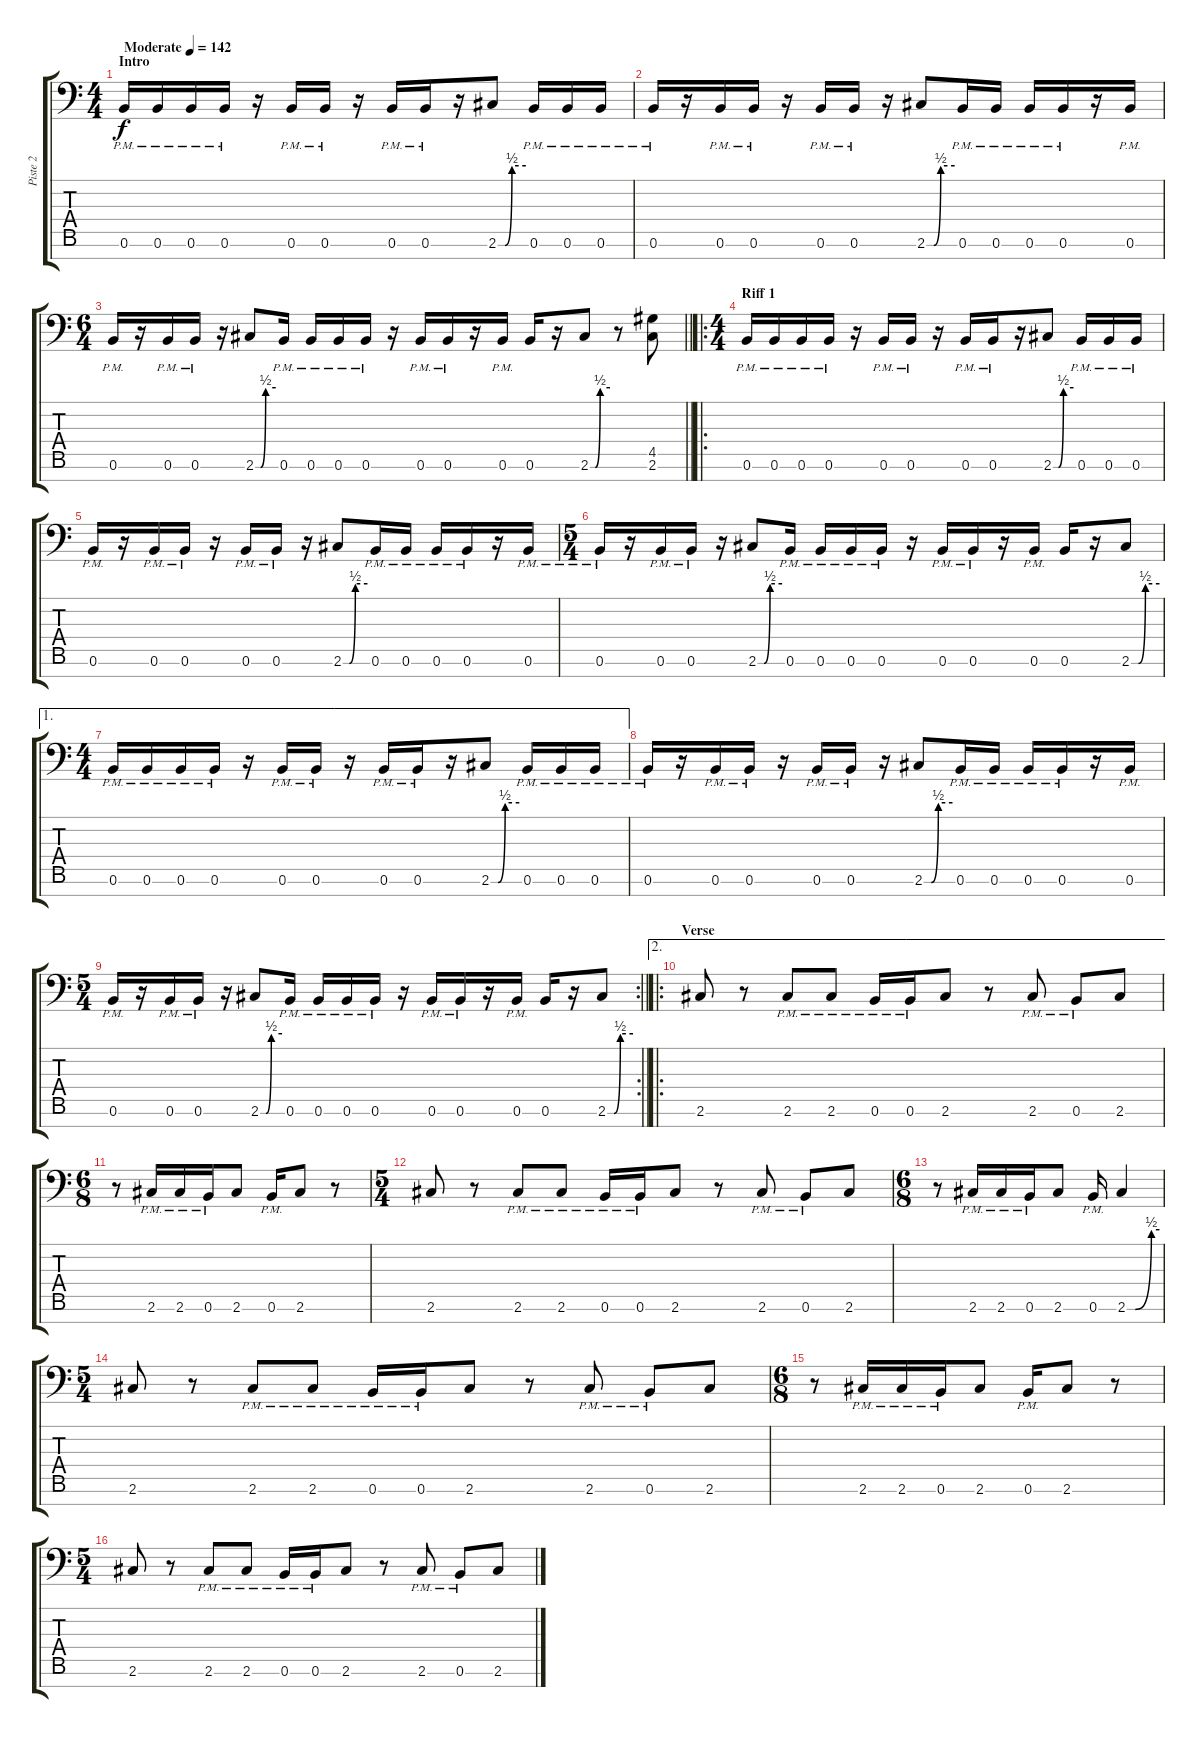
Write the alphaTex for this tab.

\track ("Piste 2" "Piste 2") {instrument distortionguitar}
\staff {score tabs}
\tuning (B3 Gb3 D3 A2 E2 B1 Gb1) {hide}
\ts (4 4)
\section ("" "Intro")
\tempo (142 "Moderate")
\clef f4
\ks c
0.6{pm}.16{dy f instrument distortionguitar} 0.6{pm}.16 0.6{pm}.16 0.6{pm}.16 r.16 0.6{pm}.16 0.6{pm}.16 r.16 0.6{pm}.16 0.6{pm}.16 r.16 2.6{be (custom 0 0 15 0 30 2 60 2)}.8 0.6{pm}.16 0.6{pm}.16 0.6{pm}.16 |
0.6{pm}.16 r.16 0.6{pm}.16 0.6{pm}.16 r.16 0.6{pm}.16 0.6{pm}.16 r.16 2.6{be (custom 0 0 15 0 30 2 60 2)}.8 0.6{pm}.16 0.6{pm}.16 0.6{pm}.16 0.6{pm}.16 r.16 0.6{pm}.16 |
\ts (6 4)
\barLineRight lightlight
0.6{pm}.16 r.16 0.6{pm}.16 0.6{pm}.16 r.16 2.6{be (custom 0 0 15 0 30 2 60 2)}.8 0.6{pm}.16 0.6{pm}.16 0.6{pm}.16 0.6{pm}.16 r.16 0.6{pm}.16 0.6{pm}.16 r.16 0.6{pm}.16 0.6.16 r.16 2.6{be (custom 0 0 15 0 30 2 60 2)}.8 r.8 (4.5 2.6).8 |
\ro
\ts (4 4)
\section ("" "Riff 1")
0.6{pm}.16 0.6{pm}.16 0.6{pm}.16 0.6{pm}.16 r.16 0.6{pm}.16 0.6{pm}.16 r.16 0.6{pm}.16 0.6{pm}.16 r.16 2.6{be (custom 0 0 15 0 30 2 60 2)}.8 0.6{pm}.16 0.6{pm}.16 0.6{pm}.16 |
0.6{pm}.16 r.16 0.6{pm}.16 0.6{pm}.16 r.16 0.6{pm}.16 0.6{pm}.16 r.16 2.6{be (custom 0 0 15 0 30 2 60 2)}.8 0.6{pm}.16 0.6{pm}.16 0.6{pm}.16 0.6{pm}.16 r.16 0.6{pm}.16 |
\ts (5 4)
0.6{pm}.16 r.16 0.6{pm}.16 0.6{pm}.16 r.16 2.6{be (custom 0 0 15 0 30 2 60 2)}.8 0.6{pm}.16 0.6{pm}.16 0.6{pm}.16 0.6{pm}.16 r.16 0.6{pm}.16 0.6{pm}.16 r.16 0.6{pm}.16 0.6.16 r.16 2.6{be (custom 0 0 15 0 30 2 60 2)}.8 |
\ae 1
\ts (4 4)
0.6{pm}.16 0.6{pm}.16 0.6{pm}.16 0.6{pm}.16 r.16 0.6{pm}.16 0.6{pm}.16 r.16 0.6{pm}.16 0.6{pm}.16 r.16 2.6{be (custom 0 0 15 0 30 2 60 2)}.8 0.6{pm}.16 0.6{pm}.16 0.6{pm}.16 |
0.6{pm}.16 r.16 0.6{pm}.16 0.6{pm}.16 r.16 0.6{pm}.16 0.6{pm}.16 r.16 2.6{be (custom 0 0 15 0 30 2 60 2)}.8 0.6{pm}.16 0.6{pm}.16 0.6{pm}.16 0.6{pm}.16 r.16 0.6{pm}.16 |
\rc 2
\ts (5 4)
\barLineRight lightlight
0.6{pm}.16 r.16 0.6{pm}.16 0.6{pm}.16 r.16 2.6{be (custom 0 0 15 0 30 2 60 2)}.8 0.6{pm}.16 0.6{pm}.16 0.6{pm}.16 0.6{pm}.16 r.16 0.6{pm}.16 0.6{pm}.16 r.16 0.6{pm}.16 0.6.16 r.16 2.6{be (custom 0 0 15 0 30 2 60 2)}.8 |
\ae 2
\ro
\section ("" "Verse")
2.6.8 r.8 2.6{pm}.8 2.6{pm}.8 0.6{pm}.16 0.6{pm}.16 2.6.8 r.8 2.6{pm}.8 0.6{pm}.8 2.6.8 |
\ts (6 8)
r.8 2.6{pm}.16 2.6{pm}.16 0.6{pm}.16 2.6.8 0.6{pm}.16 2.6.8 r.8 |
\ts (5 4)
2.6.8 r.8 2.6{pm}.8 2.6{pm}.8 0.6{pm}.16 0.6{pm}.16 2.6.8 r.8 2.6{pm}.8 0.6{pm}.8 2.6.8 |
\ts (6 8)
r.8 2.6{pm}.16 2.6{pm}.16 0.6{pm}.16 2.6.8 0.6{pm}.16 2.6{be (custom 0 0 15 0 45 2 60 2)}.4 |
\ts (5 4)
2.6.8 r.8 2.6{pm}.8 2.6{pm}.8 0.6{pm}.16 0.6{pm}.16 2.6.8 r.8 2.6{pm}.8 0.6{pm}.8 2.6.8 |
\ts (6 8)
r.8 2.6{pm}.16 2.6{pm}.16 0.6{pm}.16 2.6.8 0.6{pm}.16 2.6.8 r.8 |
\ts (5 4)
2.6.8 r.8 2.6{pm}.8 2.6{pm}.8 0.6{pm}.16 0.6{pm}.16 2.6.8 r.8 2.6{pm}.8 0.6{pm}.8 2.6.8
